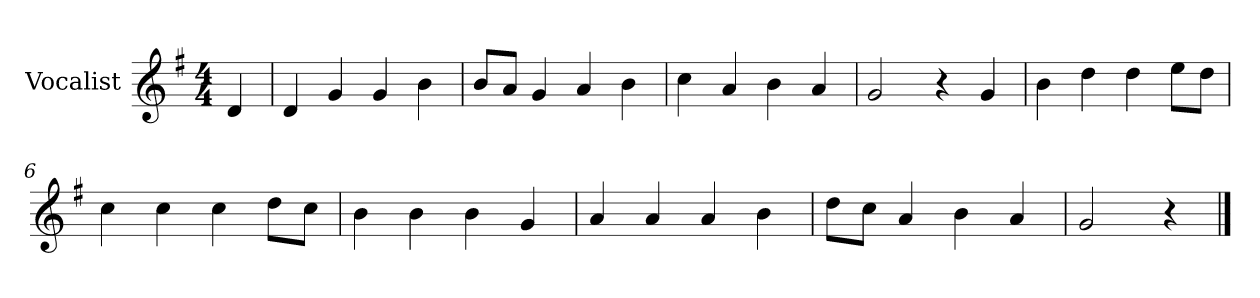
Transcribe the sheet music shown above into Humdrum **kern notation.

**kern
*part1
*staff1
*I"Vocalist
*k[f#]
*G:
*M4/4
=
4d
=1
4d
4g
4g
4b
=2
8bL
8aJ
4g
4a
4b
=3
4cc
4a
4b
4a
=4
2g
4r
4g
=5
4b
4dd
4dd
8eeL
8ddJ
=6
4cc
4cc
4cc
8ddL
8ccJ
=7
4b
4b
4b
4g
=8
4a
4a
4a
4b
=9
8ddL
8ccJ
4a
4b
4a
=10
2g
4r
==
*-
